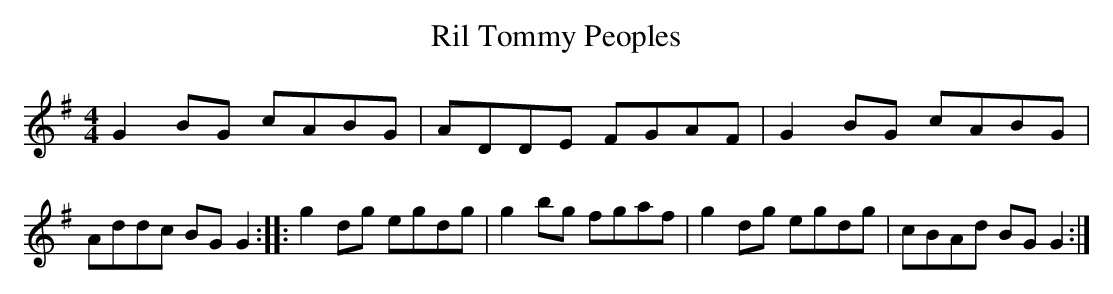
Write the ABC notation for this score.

X:1
T:Ril Tommy Peoples
M:4/4
K:G
G2 BG cABG| ADDE FGAF|G2 BG cABG|Addc BG G2::\
g2 dg egdg|g2 bg fgaf|g2 dg egdg|cBAd BG G2:|
